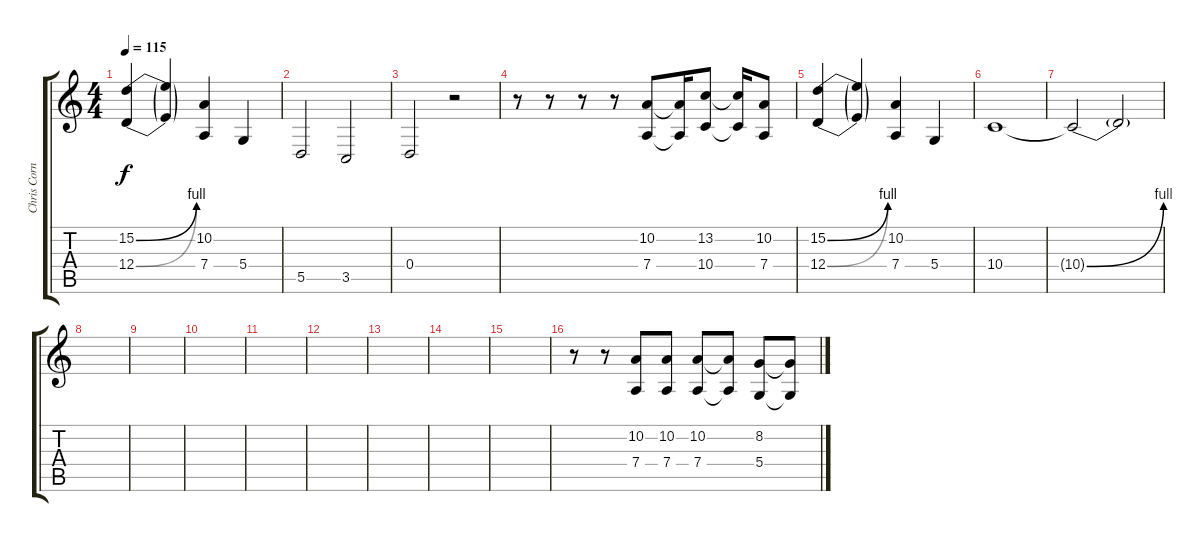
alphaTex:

\track ("Chris Cornell - Vocals" "Chris Corn") {instrument tenorsax}
\staff {score tabs}
\tuning (E4 B3 G3 D3 A2 E2) {hide}
\ts (4 4)
\tempo 115
\clef g2
\ks c
(15.2{be (bend 0 0 60 4)} 12.4{be (bend 0 0 60 4)}).4{dy f} (15.2{t} 12.4{t}).4 (10.2 7.4).4 5.4.4 |
5.5.2 3.5.2 |
0.4.2 r.2 |
r.8 r.8 r.8 r.8 (10.2 7.4).8 (10.2{t} 7.4{t}).16 (13.2 10.4).8 (13.2{t} 10.4{t}).16 (10.2 7.4).8 |
(15.2{be (bend 0 0 60 4)} 12.4{be (bend 0 0 60 4)}).4 (15.2{t} 12.4{t}).4 (10.2 7.4).4 5.4.4 |
10.4.1 |
10.4{be (bend 0 0 60 4) t}.2 10.4{t}.2 |
|
|
|
|
|
|
|
|
r.8 r.8 (10.2 7.4).8 (10.2 7.4).8 (10.2 7.4).8 (10.2{t} 7.4{t}).8 (8.2 5.4).8 (8.2{t} 5.4{t}).8
